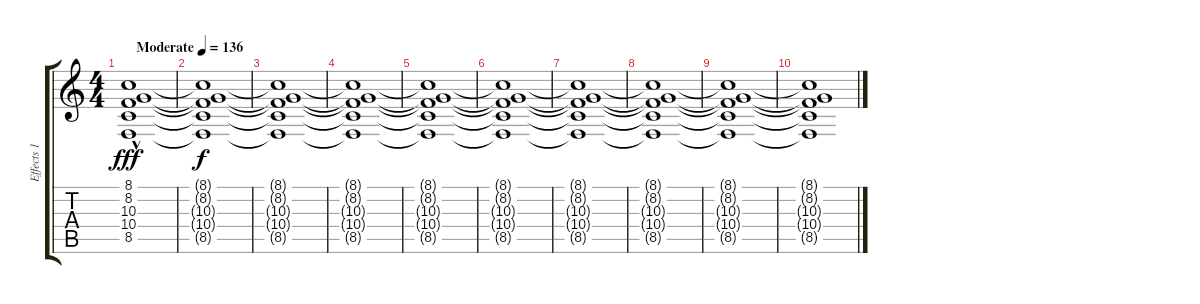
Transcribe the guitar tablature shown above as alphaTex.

\track ("Effects 1" "Effects 1") {instrument fx4atmosphere}
\staff {score tabs}
\tuning (E4 B3 G3 D3 A2 E2) {hide}
\ts (4 4)
\tempo (136 "Moderate")
\clef g2
\ks c
(8.1{hac} 8.2{hac} 10.3{hac} 10.4{hac} 8.5{hac}).1{dy fff volume 5 instrument fx4atmosphere} |
(8.1{t} 8.2{t} 10.3{t} 10.4{t} 8.5{t}).1{dy f} |
(8.1{t} 8.2{t} 10.3{t} 10.4{t} 8.5{t}).1 |
(8.1{t} 8.2{t} 10.3{t} 10.4{t} 8.5{t}).1 |
(8.1{t} 8.2{t} 10.3{t} 10.4{t} 8.5{t}).1{volume 10} |
(8.1{t} 8.2{t} 10.3{t} 10.4{t} 8.5{t}).1 |
(8.1{t} 8.2{t} 10.3{t} 10.4{t} 8.5{t}).1 |
(8.1{t} 8.2{t} 10.3{t} 10.4{t} 8.5{t}).1 |
(8.1{t} 8.2{t} 10.3{t} 10.4{t} 8.5{t}).1{volume 16} |
(8.1{t} 8.2{t} 10.3{t} 10.4{t} 8.5{t}).1
